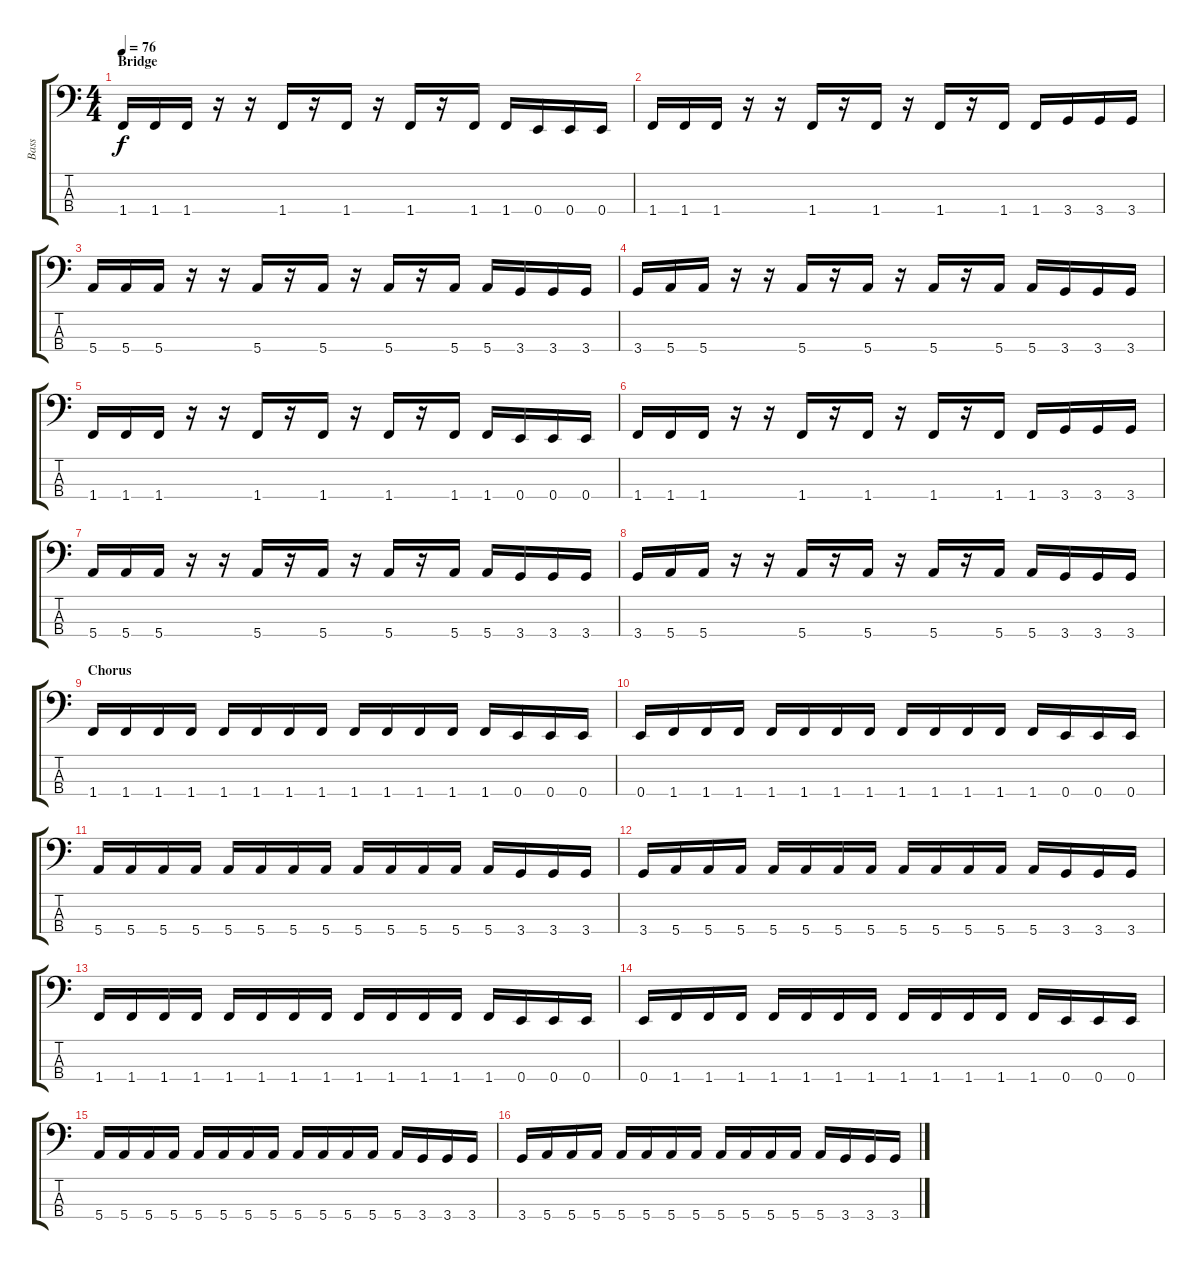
\track ("Bass" "Bass") {instrument electricbassfinger}
\staff {score tabs}
\tuning (G2 D2 A1 E1) {hide}
\ts (4 4)
\section ("" "Bridge")
\tempo 76
\clef f4
\ks c
1.4.16{dy f} 1.4.16 1.4.16 r.16 r.16 1.4.16 r.16 1.4.16 r.16 1.4.16 r.16 1.4.16 1.4.16 0.4.16 0.4.16 0.4.16 |
1.4.16 1.4.16 1.4.16 r.16 r.16 1.4.16 r.16 1.4.16 r.16 1.4.16 r.16 1.4.16 1.4.16 3.4.16 3.4.16 3.4.16 |
5.4.16 5.4.16 5.4.16 r.16 r.16 5.4.16 r.16 5.4.16 r.16 5.4.16 r.16 5.4.16 5.4.16 3.4.16 3.4.16 3.4.16 |
3.4.16 5.4.16 5.4.16 r.16 r.16 5.4.16 r.16 5.4.16 r.16 5.4.16 r.16 5.4.16 5.4.16 3.4.16 3.4.16 3.4.16 |
1.4.16 1.4.16 1.4.16 r.16 r.16 1.4.16 r.16 1.4.16 r.16 1.4.16 r.16 1.4.16 1.4.16 0.4.16 0.4.16 0.4.16 |
1.4.16 1.4.16 1.4.16 r.16 r.16 1.4.16 r.16 1.4.16 r.16 1.4.16 r.16 1.4.16 1.4.16 3.4.16 3.4.16 3.4.16 |
5.4.16 5.4.16 5.4.16 r.16 r.16 5.4.16 r.16 5.4.16 r.16 5.4.16 r.16 5.4.16 5.4.16 3.4.16 3.4.16 3.4.16 |
3.4.16 5.4.16 5.4.16 r.16 r.16 5.4.16 r.16 5.4.16 r.16 5.4.16 r.16 5.4.16 5.4.16 3.4.16 3.4.16 3.4.16 |
\section ("" "Chorus")
1.4.16 1.4.16 1.4.16 1.4.16 1.4.16 1.4.16 1.4.16 1.4.16 1.4.16 1.4.16 1.4.16 1.4.16 1.4.16 0.4.16 0.4.16 0.4.16 |
0.4.16 1.4.16 1.4.16 1.4.16 1.4.16 1.4.16 1.4.16 1.4.16 1.4.16 1.4.16 1.4.16 1.4.16 1.4.16 0.4.16 0.4.16 0.4.16 |
5.4.16 5.4.16 5.4.16 5.4.16 5.4.16 5.4.16 5.4.16 5.4.16 5.4.16 5.4.16 5.4.16 5.4.16 5.4.16 3.4.16 3.4.16 3.4.16 |
3.4.16 5.4.16 5.4.16 5.4.16 5.4.16 5.4.16 5.4.16 5.4.16 5.4.16 5.4.16 5.4.16 5.4.16 5.4.16 3.4.16 3.4.16 3.4.16 |
1.4.16 1.4.16 1.4.16 1.4.16 1.4.16 1.4.16 1.4.16 1.4.16 1.4.16 1.4.16 1.4.16 1.4.16 1.4.16 0.4.16 0.4.16 0.4.16 |
0.4.16 1.4.16 1.4.16 1.4.16 1.4.16 1.4.16 1.4.16 1.4.16 1.4.16 1.4.16 1.4.16 1.4.16 1.4.16 0.4.16 0.4.16 0.4.16 |
5.4.16 5.4.16 5.4.16 5.4.16 5.4.16 5.4.16 5.4.16 5.4.16 5.4.16 5.4.16 5.4.16 5.4.16 5.4.16 3.4.16 3.4.16 3.4.16 |
3.4.16 5.4.16 5.4.16 5.4.16 5.4.16 5.4.16 5.4.16 5.4.16 5.4.16 5.4.16 5.4.16 5.4.16 5.4.16 3.4.16 3.4.16 3.4.16
